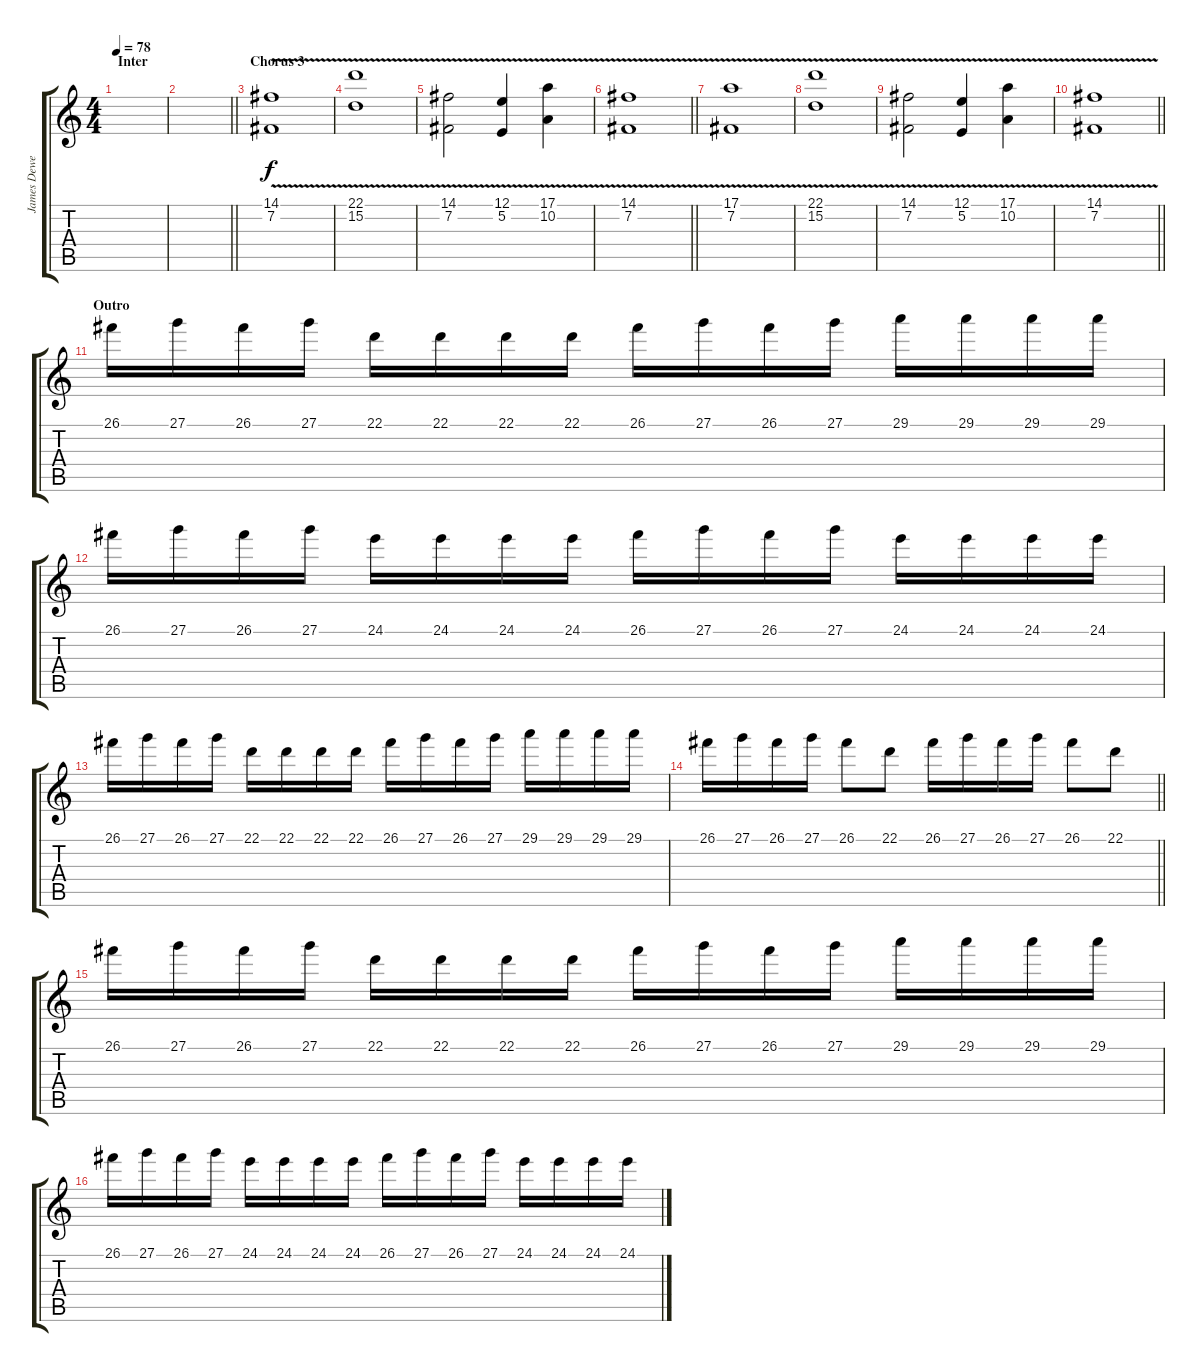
\track ("James Dewees [Acoustic Gtr/FX]" "James Dewe") {instrument pad4choir}
\staff {score tabs}
\tuning (E4 B3 G3 D3 A2 E2) {hide}
\ts (4 4)
\section ("" "Inter")
\tempo 78
\clef g2
\ks c
|
\barLineRight lightlight
|
\section ("" "Chorus 3")
(14.1{v} 7.2{v}).1{volume 6 balance 13 instrument pad4choir} |
(22.1{v} 15.2{v}).1 |
(14.1{v} 7.2{v}).2 (12.1{v} 5.2{v}).4 (17.1{v} 10.2{v}).4 |
\barLineRight lightlight
(14.1{v} 7.2{v}).1 |
(17.1{v} 7.2{v}).1 |
(22.1{v} 15.2{v}).1 |
(14.1{v} 7.2{v}).2 (12.1{v} 5.2{v}).4 (17.1{v} 10.2{v}).4 |
\barLineRight lightlight
(14.1{v} 7.2{v}).1 |
\section ("" "Outro")
26.1.16{volume 8} 27.1.16 26.1.16 27.1.16 22.1.16 22.1.16 22.1.16 22.1.16 26.1.16 27.1.16 26.1.16 27.1.16 29.1.16 29.1.16 29.1.16 29.1.16 |
26.1.16 27.1.16 26.1.16 27.1.16 24.1.16 24.1.16 24.1.16 24.1.16 26.1.16 27.1.16 26.1.16 27.1.16 24.1.16 24.1.16 24.1.16 24.1.16 |
26.1.16 27.1.16 26.1.16 27.1.16 22.1.16 22.1.16 22.1.16 22.1.16 26.1.16 27.1.16 26.1.16 27.1.16 29.1.16 29.1.16 29.1.16 29.1.16 |
\barLineRight lightlight
26.1.16 27.1.16 26.1.16 27.1.16 26.1.8 22.1.8 26.1.16 27.1.16 26.1.16 27.1.16 26.1.8 22.1.8 |
26.1.16 27.1.16 26.1.16 27.1.16 22.1.16 22.1.16 22.1.16 22.1.16 26.1.16 27.1.16 26.1.16 27.1.16 29.1.16 29.1.16 29.1.16 29.1.16 |
26.1.16 27.1.16 26.1.16 27.1.16 24.1.16 24.1.16 24.1.16 24.1.16 26.1.16 27.1.16 26.1.16 27.1.16 24.1.16 24.1.16 24.1.16 24.1.16
